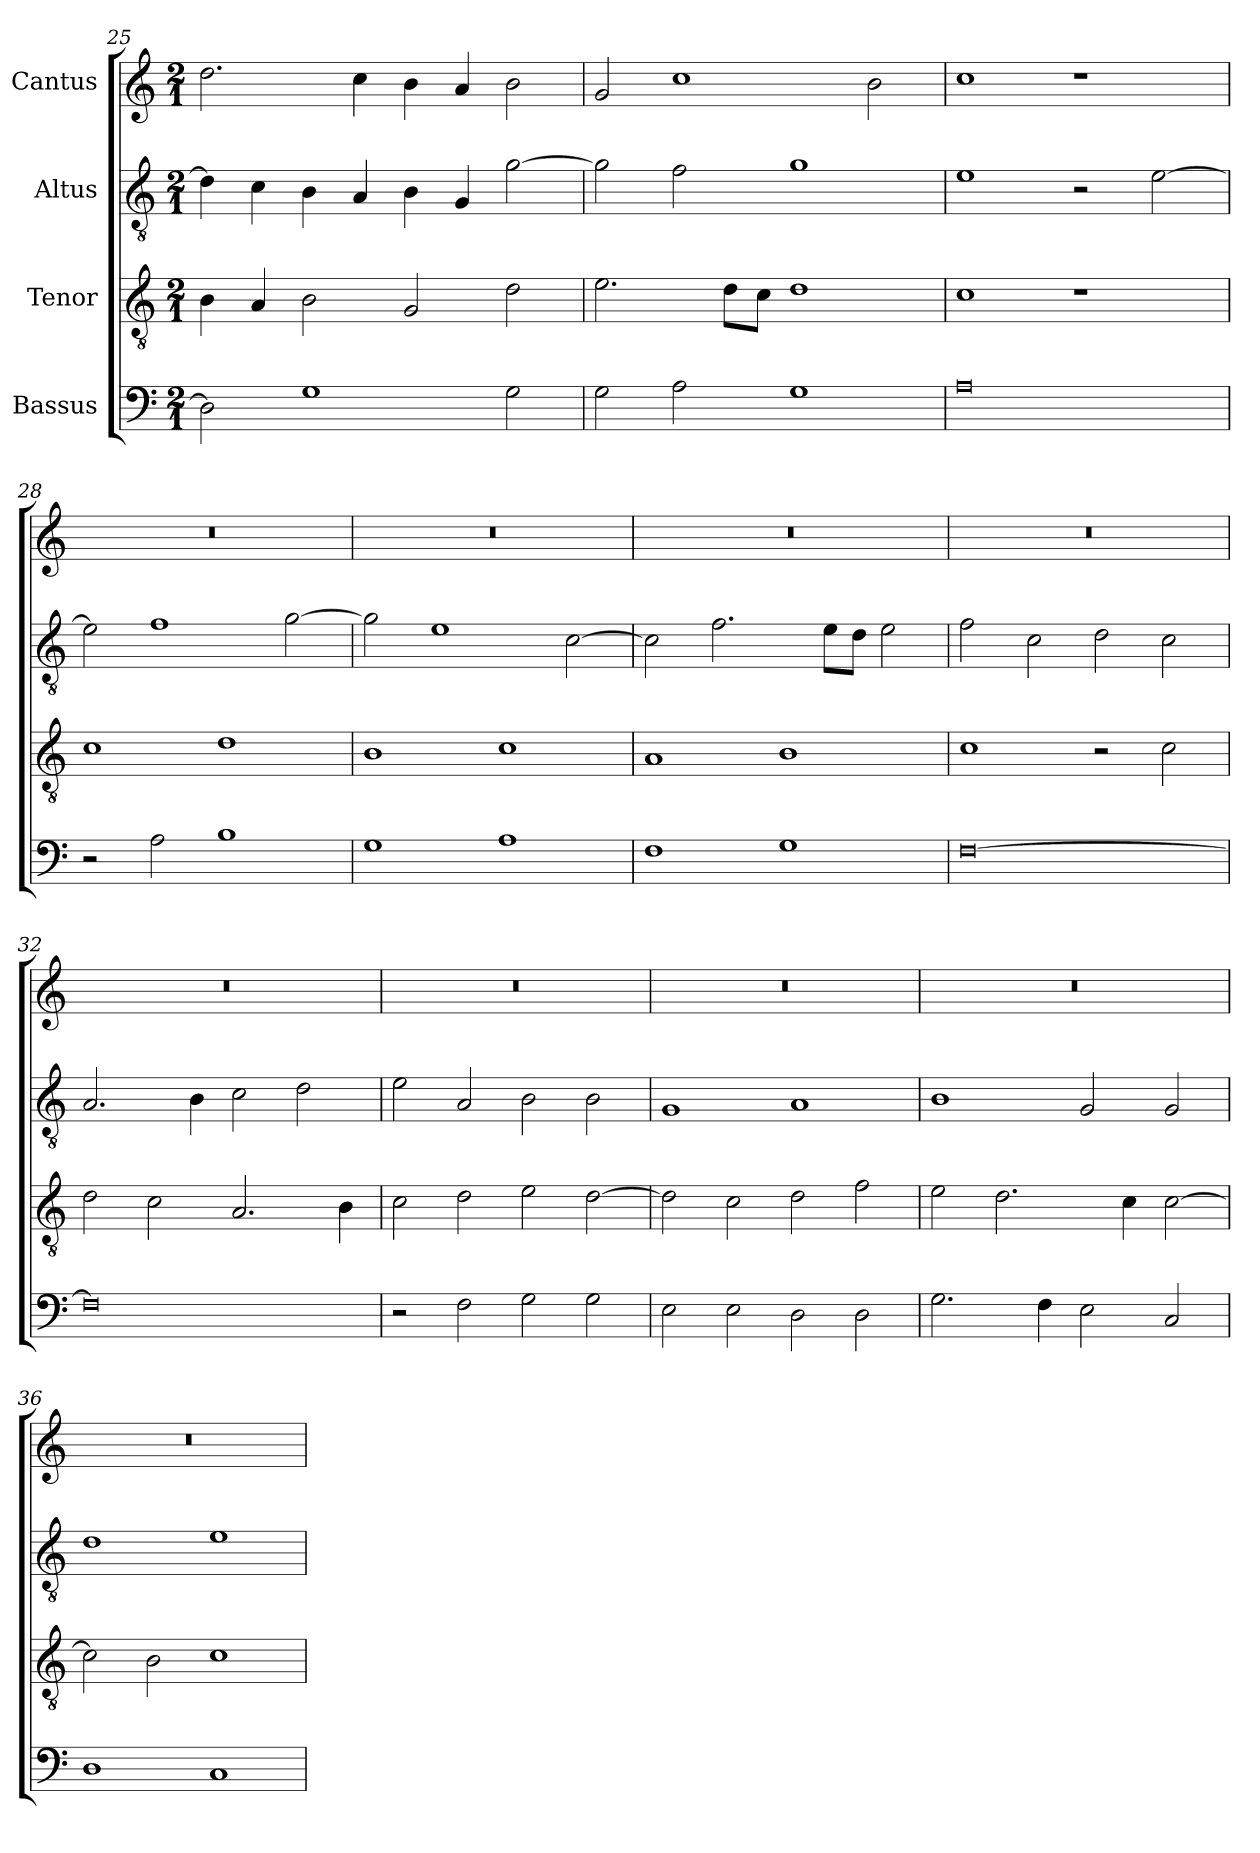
**kern	**kern	**kern	**kern
*part4	*part3	*part2	*part1
*staff4	*staff3	*staff2	*staff1
*I"Bassus	*I"Tenor	*I"Altus	*I"Cantus
*clefF4	*clefGv2	*clefGv2	*clefG2
*	*ITrd7c12	*ITrd7c12	*
*k[]	*k[]	*k[]	*k[]
*C:	*C:	*C:	*C:
*M2/1	*M2/1	*M2/1	*M2/1
=25	=25	=25	=25
2Di\]	4BBi\	4Di\]	2.ddi\
.	4AAi/	4Ci\	.
1Gi	2BBi\	4BBi\	.
.	.	4AAi/	4cci\
.	2GGi/	4BBi\	4bi\
.	.	4GGi/	4ai/
2Gi\	2Di\	[>2Gi\	2bi\
=26	=26	=26	=26
2Gi\	2.Ei\	2Gi\]	2gi/
2Ai\	.	2Fi\	1cci
.	8Di\L	.	.
.	8Ci\J	.	.
1Gi	1Di	1Gi	.
.	.	.	2bi\
!!LO:PB:g=z
=27	=27	=27	=27
0Ai	1Ci	1Ei	1cci
.	1r	2r	1r
.	.	[>2Ei\	.
=28	=28	=28	=28
!	!	!	!LO:N:vis=1
2r	1Ci	2Ei\]	0r
2Ai\	.	1Fi	.
1Bi	1Di	.	.
.	.	[>2Gi\	.
=29	=29	=29	=29
!	!	!	!LO:N:vis=1
1Gi	1BBi	2Gi\]	0r
.	.	1Ei	.
1Ai	1Ci	.	.
.	.	[>2Ci\	.
=30	=30	=30	=30
!	!	!	!LO:N:vis=1
1Fi	1AAi	2Ci\]	0r
.	.	2.Fi\	.
1Gi	1BBi	.	.
.	.	8Ei\L	.
.	.	8Di\J	.
.	.	2Ei\	.
=31	=31	=31	=31
!	!	!	!LO:N:vis=1
[>0Fi	1Ci	2Fi\	0r
.	.	2Ci\	.
.	2r	2Di\	.
.	2Ci\	2Ci\	.
=32	=32	=32	=32
!	!	!	!LO:N:vis=1
0Fi]	2Di\	2.AAi/	0r
.	2Ci\	.	.
.	.	4BBi\	.
.	2.AAi/	2Ci\	.
.	.	2Di\	.
.	4BBi\	.	.
!!LO:LB:g=z
=33	=33	=33	=33
!	!	!	!LO:N:vis=1
2r	2Ci\	2Ei\	0r
2Fi\	2Di\	2AAi/	.
2Gi\	2Ei\	2BBi\	.
2Gi\	[>2Di\	2BBi\	.
=34	=34	=34	=34
!	!	!	!LO:N:vis=1
2Ei\	2Di\]	1GGi	0r
2Ei\	2Ci\	.	.
2Di\	2Di\	1AAi	.
2Di\	2Fi\	.	.
=35	=35	=35	=35
!	!	!	!LO:N:vis=1
2.Gi\	2Ei\	1BBi	0r
.	2.Di\	.	.
4Fi\	.	.	.
2Ei\	.	2GGi/	.
.	4Ci\	.	.
2Ci/	[>2Ci\	2GGi/	.
=36	=36	=36	=36
!	!	!	!LO:N:vis=1
1Di	2Ci\]	1Di	0r
.	2BBi\	.	.
1Ci	1Ci	1Ei	.
=	=	=	=
*-	*-	*-	*-
